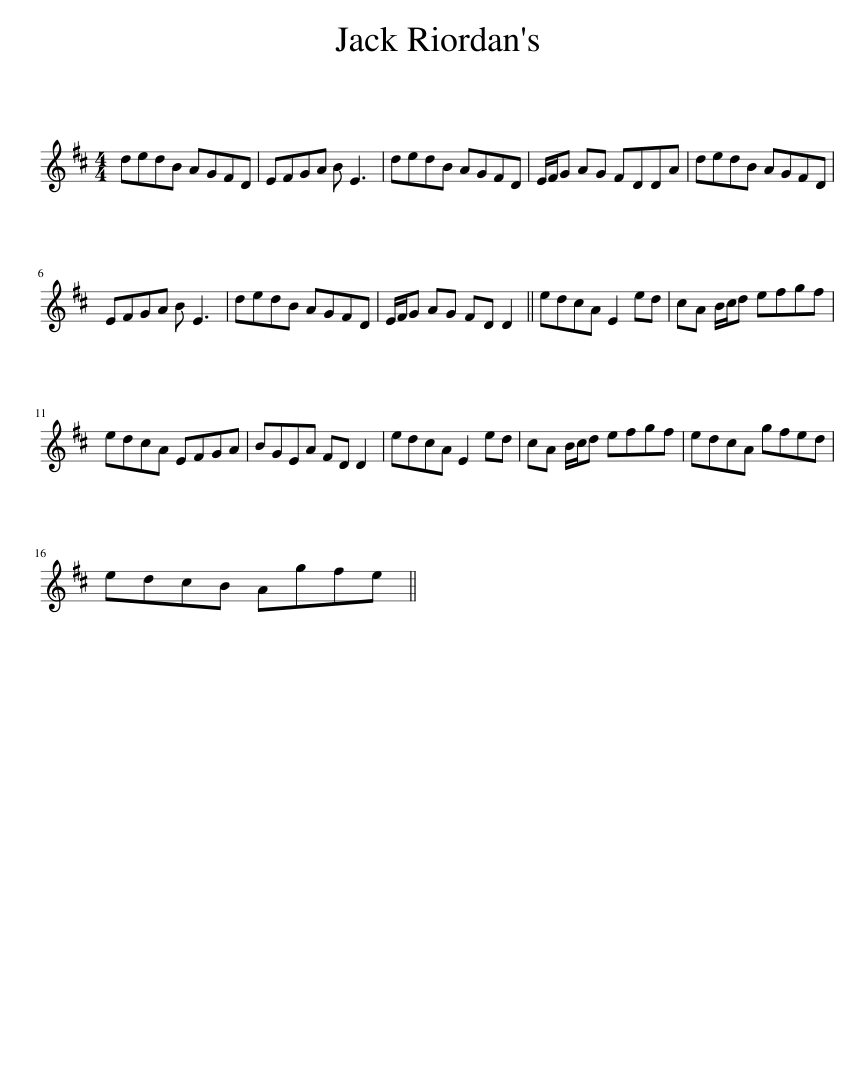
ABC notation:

X:1
L:1/8
M:4/4
I:linebreak $
K:D
V:1 treble
V:1
 dedB AGFD | EFGA B E3 | dedB AGFD | E/F/G AG FDDA | dedB AGFD |$ %5
 EFGA B E3 | dedB AGFD | E/F/G AG FD D2 || edcA E2 ed | cA B/c/d efgf |$ %10
 edcA EFGA | BGEA FD D2 | edcA E2 ed | cA B/c/d efgf | edcA gfed |$ %15
 edcB Agfe || %16
